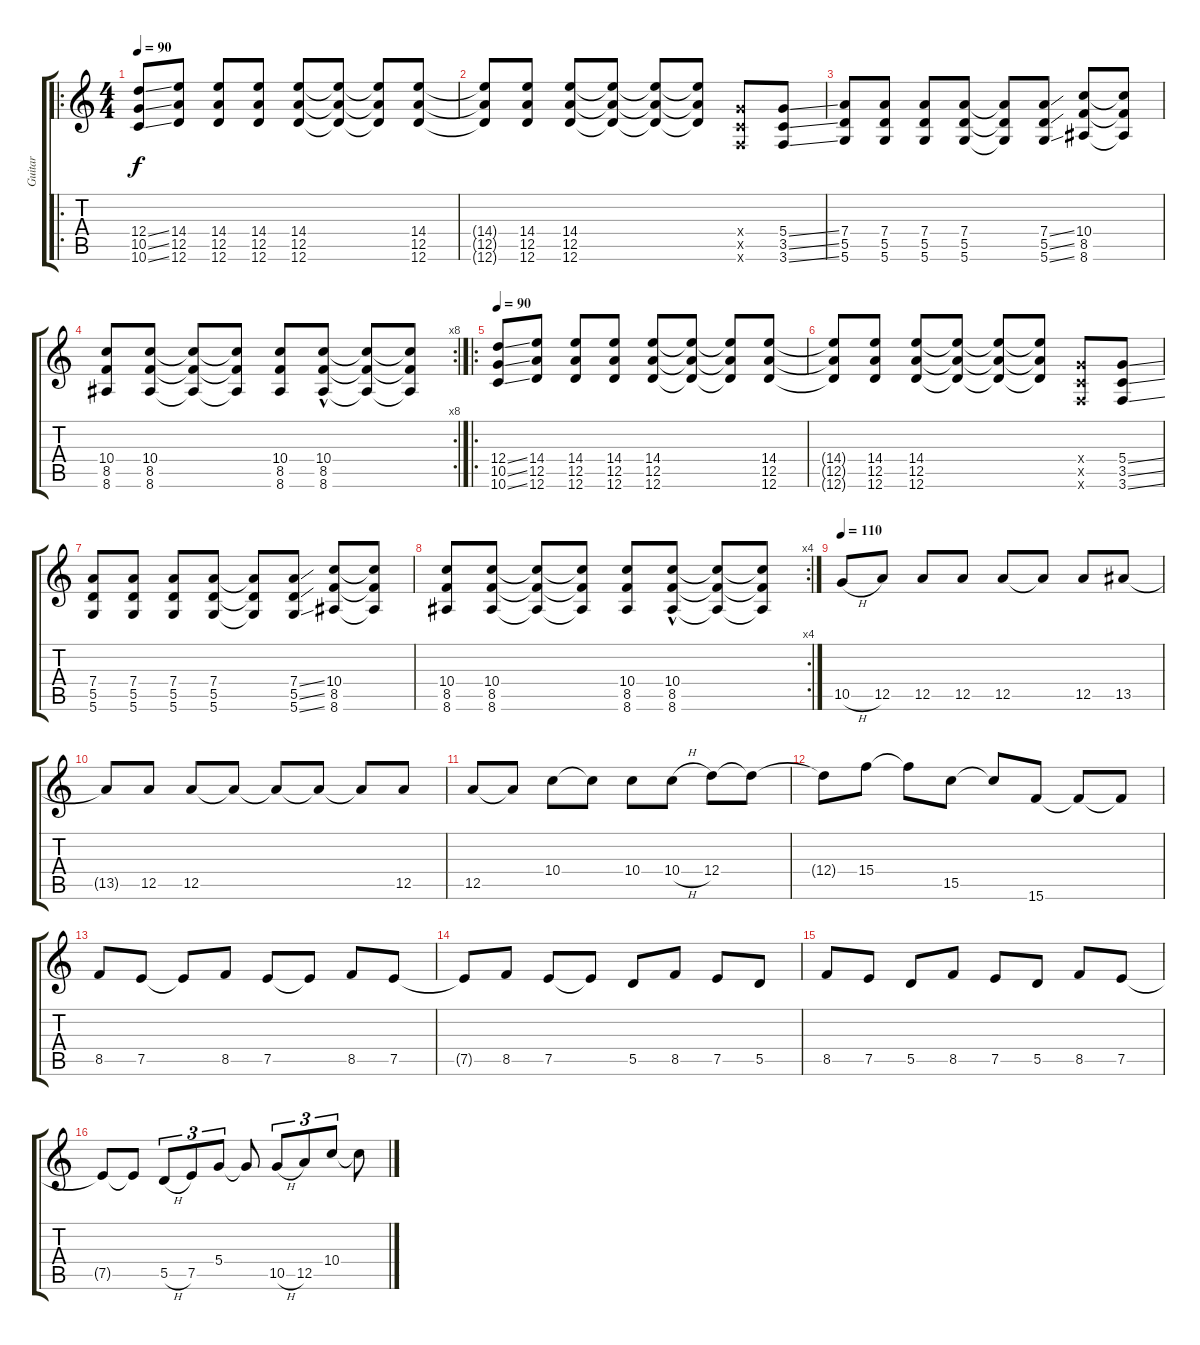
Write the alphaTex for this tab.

\track ("Guitar" "Guitar") {instrument distortionguitar}
\staff {score tabs}
\tuning (E4 B3 G3 D3 A2 D2) {hide}
\ro
\ts (4 4)
\tempo 90
\clef g2
\ks c
(12.4{ss} 10.5{ss} 10.6{ss}).8{dy f instrument tremolostrings} (14.4 12.5 12.6).8 (14.4 12.5 12.6).8 (14.4 12.5 12.6).8 (14.4 12.5 12.6).8 (14.4{t} 12.5{t} 12.6{t}).8 (14.4{t} 12.5{t} 12.6{t}).8 (14.4 12.5 12.6).8 |
(14.4{t} 12.5{t} 12.6{t}).8 (14.4 12.5 12.6).8 (14.4 12.5 12.6).8 (14.4{t} 12.5{t} 12.6{t}).8 (14.4{t} 12.5{t} 12.6{t}).8 (14.4{t} 12.5{t} 12.6{t}).8 (5.4{x} 3.5{x} 3.6{x}).8 (5.4{ss} 3.5{ss} 3.6{ss}).8 |
(7.4 5.5 5.6).8 (7.4 5.5 5.6).8 (7.4 5.5 5.6).8 (7.4 5.5 5.6).8 (7.4{t} 5.5{t} 5.6{t}).8 (7.4{ss} 5.5{ss} 5.6{ss}).8 (10.4 8.5 8.6).8 (10.4{t} 8.5{t} 8.6{t}).8 |
\rc 8
(10.4 8.5 8.6).8 (10.4 8.5 8.6).8 (10.4{t} 8.5{t} 8.6{t}).8 (10.4{t} 8.5{t} 8.6{t}).8 (10.4 8.5 8.6).8 (10.4{hac} 8.5{hac} 8.6).8 (10.4{t} 8.5{t} 8.6{t}).8 (10.4{t} 8.5{t} 8.6{t}).8 |
\ro
\tempo 90
(12.4{ss} 10.5{ss} 10.6{ss}).8{balance 16 instrument tremolostrings} (14.4 12.5 12.6).8 (14.4 12.5 12.6).8 (14.4 12.5 12.6).8 (14.4 12.5 12.6).8 (14.4{t} 12.5{t} 12.6{t}).8 (14.4{t} 12.5{t} 12.6{t}).8 (14.4 12.5 12.6).8 |
(14.4{t} 12.5{t} 12.6{t}).8 (14.4 12.5 12.6).8 (14.4 12.5 12.6).8 (14.4{t} 12.5{t} 12.6{t}).8 (14.4{t} 12.5{t} 12.6{t}).8 (14.4{t} 12.5{t} 12.6{t}).8 (5.4{x} 3.5{x} 3.6{x}).8 (5.4{ss} 3.5{ss} 3.6{ss}).8 |
(7.4 5.5 5.6).8 (7.4 5.5 5.6).8 (7.4 5.5 5.6).8 (7.4 5.5 5.6).8 (7.4{t} 5.5{t} 5.6{t}).8 (7.4{ss} 5.5{ss} 5.6{ss}).8 (10.4 8.5 8.6).8 (10.4{t} 8.5{t} 8.6{t}).8 |
\rc 4
(10.4 8.5 8.6).8 (10.4 8.5 8.6).8 (10.4{t} 8.5{t} 8.6{t}).8 (10.4{t} 8.5{t} 8.6{t}).8 (10.4 8.5 8.6).8 (10.4{hac} 8.5{hac} 8.6).8 (10.4{t} 8.5{t} 8.6{t}).8 (10.4{t} 8.5{t} 8.6{t}).8 |
\tempo 110
10.5{h}.8{balance 16 instrument acousticguitarnylon} 12.5.8 12.5.8 12.5.8 12.5.8 12.5{t}.8 12.5.8 13.5.8 |
13.5{t}.8 12.5.8 12.5.8 12.5{t}.8 12.5{t}.8 12.5{t}.8 12.5{t}.8 12.5.8 |
12.5.8 12.5{t}.8 10.4.8 10.4{t}.8 10.4.8 10.4{h}.8 12.4.8 12.4{t}.8 |
12.4{t}.8 15.4.8 15.4{t}.8 15.5.8 15.5{t}.8 15.6.8 15.6{t}.8 15.6{t}.8 |
8.5.8 7.5.8 7.5{t}.8 8.5.8 7.5.8 7.5{t}.8 8.5.8 7.5.8 |
7.5{t}.8 8.5.8 7.5.8 7.5{t}.8 5.5.8 8.5.8 7.5.8 5.5.8 |
8.5.8 7.5.8 5.5.8 8.5.8 7.5.8 5.5.8 8.5.8 7.5.8 |
7.5{t}.8 7.5{t}.8 5.5{h}.8{tu (3 2)} 7.5.8{tu (3 2)} 5.4.8{tu (3 2)} 5.4{t}.8 10.5{h}.8{tu (3 2)} 12.5.8{tu (3 2)} 10.4.8{tu (3 2)} 10.4{t}.8
